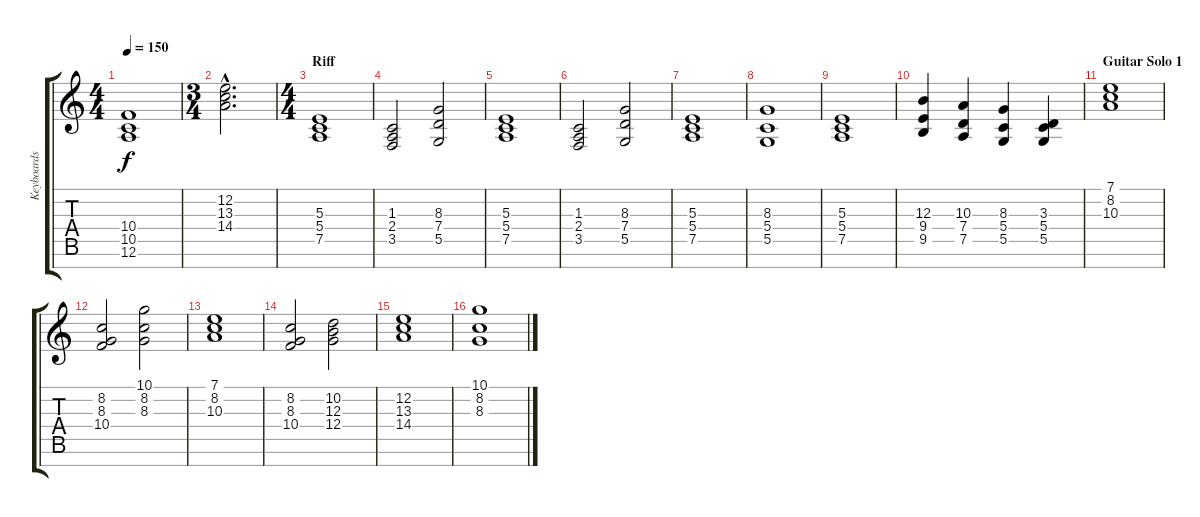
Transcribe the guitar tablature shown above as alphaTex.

\track ("Keyboards 1" "Keyboards ") {instrument stringensemble1}
\staff {score tabs}
\tuning (A4 E4 B3 G3 D3 A2 E2) {hide}
\ts (4 4)
\tempo 150
\clef g2
\ks c
(10.4 10.5 12.6).1{dy f} |
\ts (3 4)
(12.2{hac} 13.3{hac} 14.4{hac}).2{d instrument stringensemble1} |
\ts (4 4)
\section ("" "Riff")
\ks aminor
(5.3 5.4 7.5).1{instrument stringensemble1} |
(1.3 2.4 3.5).2 (8.3 7.4 5.5).2 |
(5.3 5.4 7.5).1 |
(1.3 2.4 3.5).2 (8.3 7.4 5.5).2 |
(5.3 5.4 7.5).1 |
(8.3 5.4 5.5).1 |
(5.3 5.4 7.5).1 |
(12.3 9.4 9.5).4 (10.3 7.4 7.5).4 (8.3 5.4 5.5).4 (3.3 5.4 5.5).4 |
\section ("" "Guitar Solo 1 ")
(7.1 8.2 10.3).1 |
(8.2 8.3 10.4).2 (10.1 8.2 8.3).2 |
(7.1 8.2 10.3).1 |
(8.2 8.3 10.4).2 (10.2 12.3 12.4).2 |
(12.2 13.3 14.4).1 |
(10.1 8.2 8.3).1
